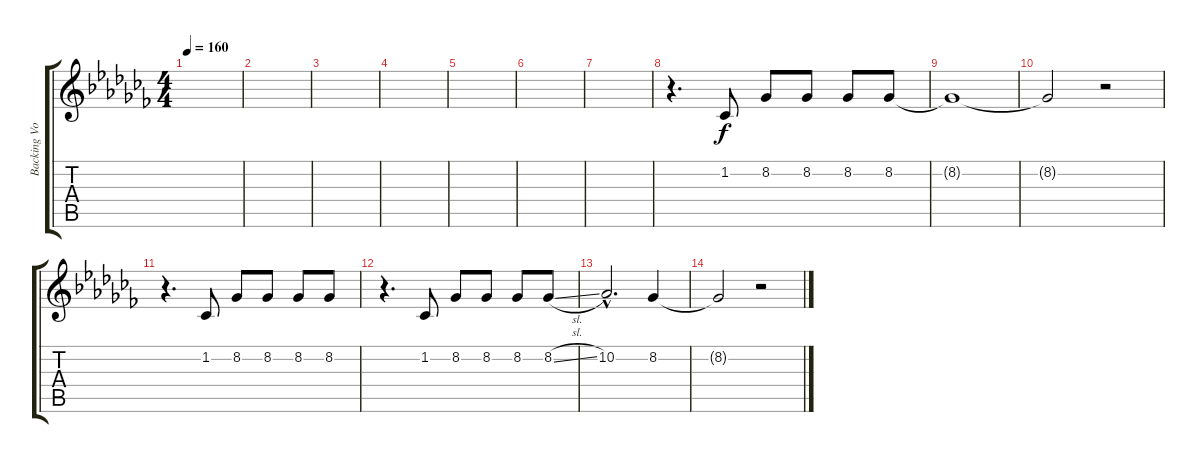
\track ("Backing Vocals 1" "Backing Vo") {instrument lead6voice}
\staff {score tabs}
\tuning (Eb4 Bb3 Gb3 Db3 Ab2 Eb2) {hide}
\ts (4 4)
\tempo 160
\clef g2
\ks cb
|
|
|
|
|
|
|
r.4{d} 1.2.8{dy f} 8.2.8 8.2.8 8.2.8 8.2.8 |
8.2{t}.1 |
8.2{t}.2 r.2 |
r.4{d} 1.2.8 8.2.8 8.2.8 8.2.8 8.2.8 |
r.4{d} 1.2.8 8.2.8 8.2.8 8.2.8 8.2{sl}.8 |
10.2{hac}.2{d} 8.2.4 |
8.2{t}.2 r.2
